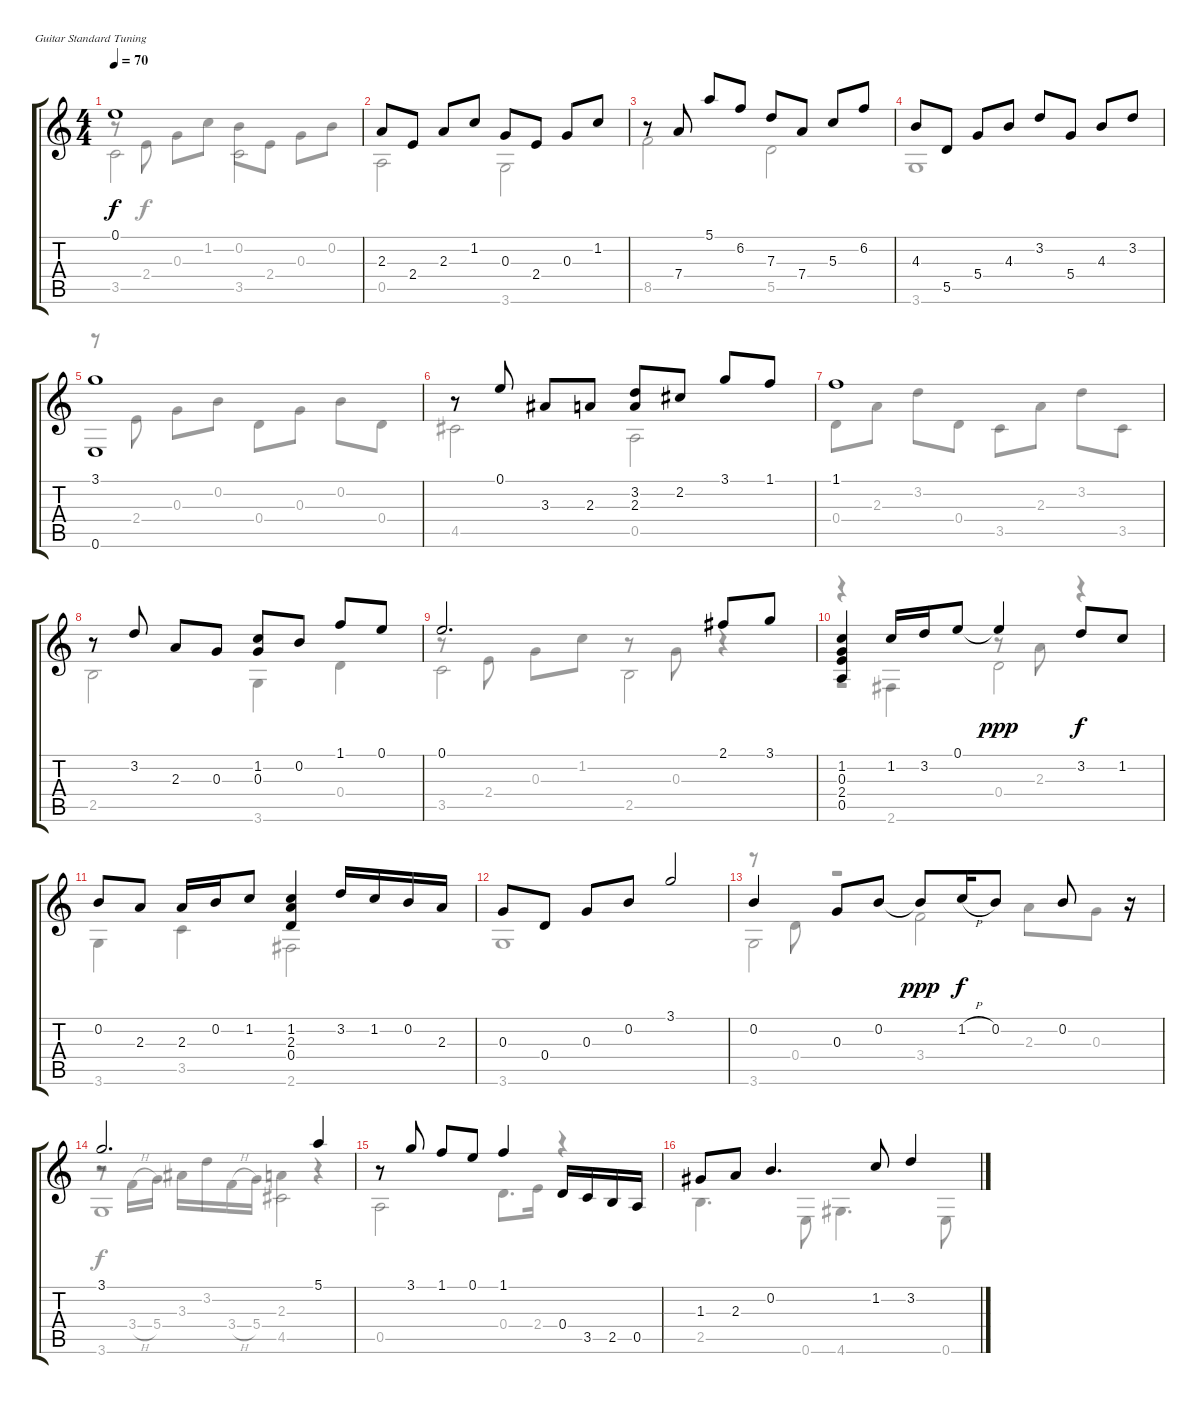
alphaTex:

\bracketExtendMode groupsimilarinstruments
\firstSystemTrackNameOrientation horizontal
\otherSystemsTrackNameOrientation horizontal
\track "" {instrument electricguitarjazz}
\staff {score tabs}
\tuning (E4 B3 G3 D3 A2 E2)
\voice
\ts (4 4)
\tempo 70
\clef g2
\ks c
0.1.1{dy f instrument electricguitarjazz} |
2.3.8 2.4.8 2.3.8 1.2.8 0.3.8 2.4.8 0.3.8 1.2.8 |
r.8 7.4.8 5.1.8 6.2.8 7.3.8 7.4.8 5.3.8 6.2.8 |
4.3.8 5.5.8 5.4.8 4.3.8 3.2.8 5.4.8 4.3.8 3.2.8 |
(3.1 0.6).1 |
r.8 0.1.8 3.3.8 2.3.8 (3.2 2.3).8 2.2.8 3.1.8 1.1.8 |
1.1.1 |
r.8 3.2.8 2.3.8 0.3.8 (1.2 0.3).8 0.2.8 1.1.8 0.1.8 |
0.1.2{d} 2.1.8 3.1.8 |
(1.2 0.3 2.4 0.5).4 1.2.16 3.2.16 0.1.8 0.1{t}.4{dy ppp} 3.2.8{dy f} 1.2.8 |
0.2.8 2.3.8 2.3.16 0.2.16 1.2.8 (1.2 2.3 0.4).4 3.2.16 1.2.16 0.2.16 2.3.16 |
0.3.8 0.4.8 0.3.8 0.2.8 3.1.2 |
0.2.4 0.3.8 0.2.8 0.2{t}.8{dy ppp} 1.2{h}.16{dy f} 0.2.8 0.2.8 r.16 |
3.1.2{d} 5.1.4 |
r.8 3.1.8 1.1.8 0.1.8 1.1.4 0.4.16 3.5.16 2.5.16 0.5.16 |
1.3.8 2.3.8 0.2.4{d} 1.2.8 3.2.4
\voice
\clef g2
\ottava regular
\simile none
\ks c
r.8{dy f} 2.4.8 0.3.8 1.2.8 0.2.8 2.4.8 0.3.8 0.2.8 |
0.5.2 3.6.2 |
8.5.2 5.5.2 |
3.6.1 |
r.8 2.4.8 0.3.8 0.2.8 0.4.8 0.3.8 0.2.8 0.4.8 |
4.5.2 0.5.2 |
0.4.8 2.3.8 3.2.8 0.4.8 3.5.8 2.3.8 3.2.8 3.5.8 |
2.5.2 3.6.4 0.4.4 |
r.8 2.4.8 0.3.8 1.2.8 r.8 0.3.8 r.4 |
r.4 2.6.4 r.8 2.3.8 r.4 |
3.6.4 3.5.4 2.6.2 |
3.6.1 |
r.8 0.4.8 r.2 2.3.8 0.3.8 |
r.8 3.4{h}.16 5.4.16 3.3.16 3.2.16 3.4{h}.16 5.4.16 2.3.4 r.4 |
0.5.2 0.4.8{d} 2.4.16 r.4 |
2.5.4{d} 0.6.8 4.6.4{d} 0.6.8
\voice
\clef g2
\ottava regular
\simile none
\ks c
3.5.2{dy f} 3.5.2 |
|
|
|
|
|
|
|
3.5.2 2.5.2 |
r.2 0.4.2 |
|
|
3.6.2 3.4.2 |
r.2 4.5.2 |
|
\voice
\clef g2
\ottava regular
\simile none
\ks c
|
|
|
|
|
|
|
|
|
|
|
|
|
3.6.1 |
|
